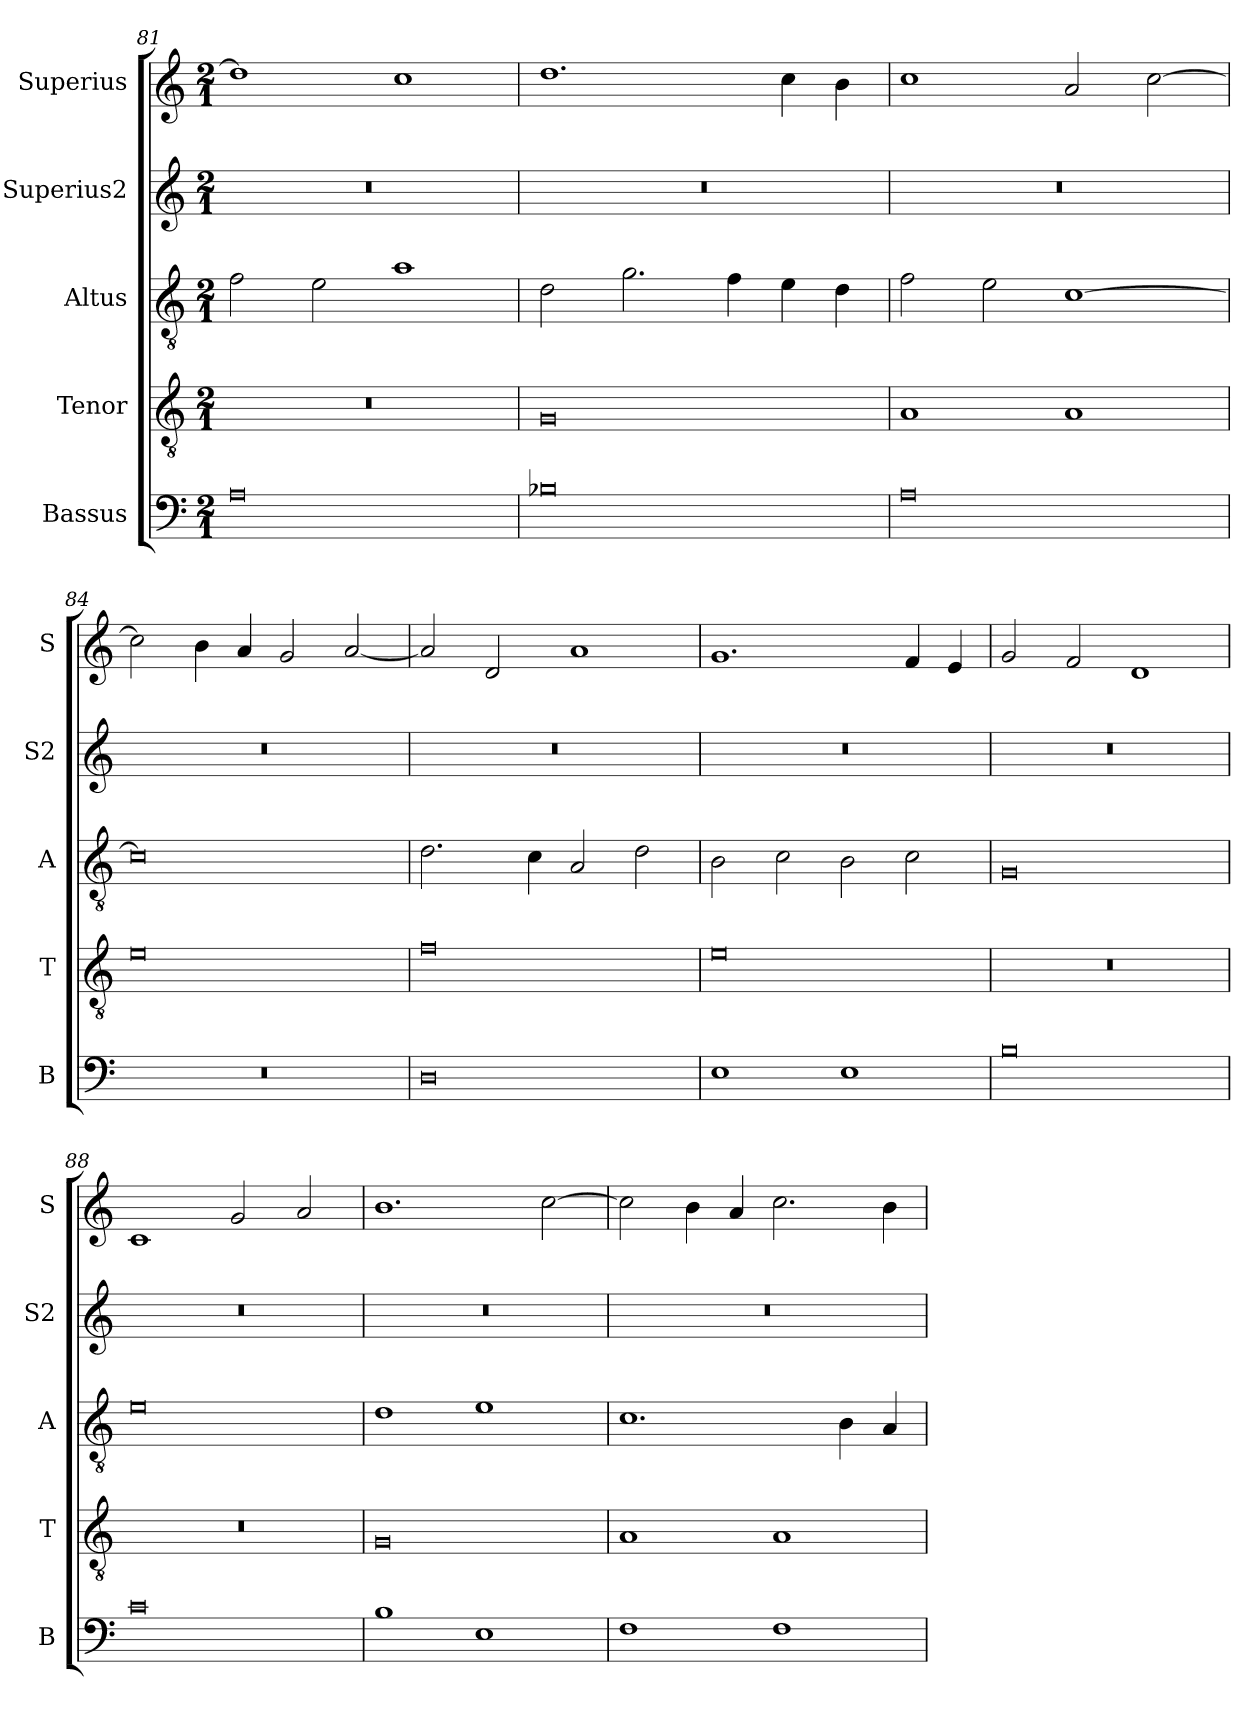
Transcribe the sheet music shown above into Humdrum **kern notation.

**kern	**kern	**kern	**kern	**kern
*part5	*part4	*part3	*part2	*part1
*staff5	*staff4	*staff3	*staff2	*staff1
*I"Bassus	*I"Tenor	*I"Altus	*I"Superius2	*I"Superius
*I'B	*I'T	*I'A	*I'S2	*I'S
*clefF4	*clefGv2	*clefGv2	*clefG2	*clefG2
*k[]	*k[]	*k[]	*k[]	*k[]
*M2/1	*M2/1	*M2/1	*M2/1	*M2/1
=81	=81	=81	=81	=81
0A	0r	2f\	0r	1dd]
.	.	2e\	.	.
.	.	1a	.	1cc
=82	=82	=82	=82	=82
0B-X	0G	2d\	0r	1.dd
.	.	2.g\	.	.
.	.	4f\	.	.
.	.	4e\	.	4cc\
.	.	4d\	.	4b\
=83	=83	=83	=83	=83
0A	1A	2f\	0r	1cc
.	.	2e\	.	.
.	1A	[1c	.	2a/
.	.	.	.	[2cc\
=84	=84	=84	=84	=84
0r	0e	0c]	0r	2cc\]
.	.	.	.	4b\
.	.	.	.	4a/
.	.	.	.	2g/
.	.	.	.	[2a/
=85	=85	=85	=85	=85
0D	0f	2.d\	0r	2a/]
.	.	.	.	2d/
.	.	4c\	.	.
.	.	2A/	.	1a
.	.	2d\	.	.
=86	=86	=86	=86	=86
1E	0e	2B\	0r	1.g
.	.	2c\	.	.
1E	.	2B\	.	.
.	.	2c\	.	4f/
.	.	.	.	4e/
=87	=87	=87	=87	=87
0B	0r	0G	0r	2g/
.	.	.	.	2f/
.	.	.	.	1d
=88	=88	=88	=88	=88
0c	0r	0e	0r	1c
.	.	.	.	2g/
.	.	.	.	2a/
=89	=89	=89	=89	=89
1B	0G	1d	0r	1.b
1E	.	1e	.	.
.	.	.	.	[2cc\
=90	=90	=90	=90	=90
1F	1A	1.c	0r	2cc\]
.	.	.	.	4b\
.	.	.	.	4a/
1F	1A	.	.	2.cc\
.	.	4B\	.	.
.	.	4A/	.	4b\
=	=	=	=	=
*-	*-	*-	*-	*-
